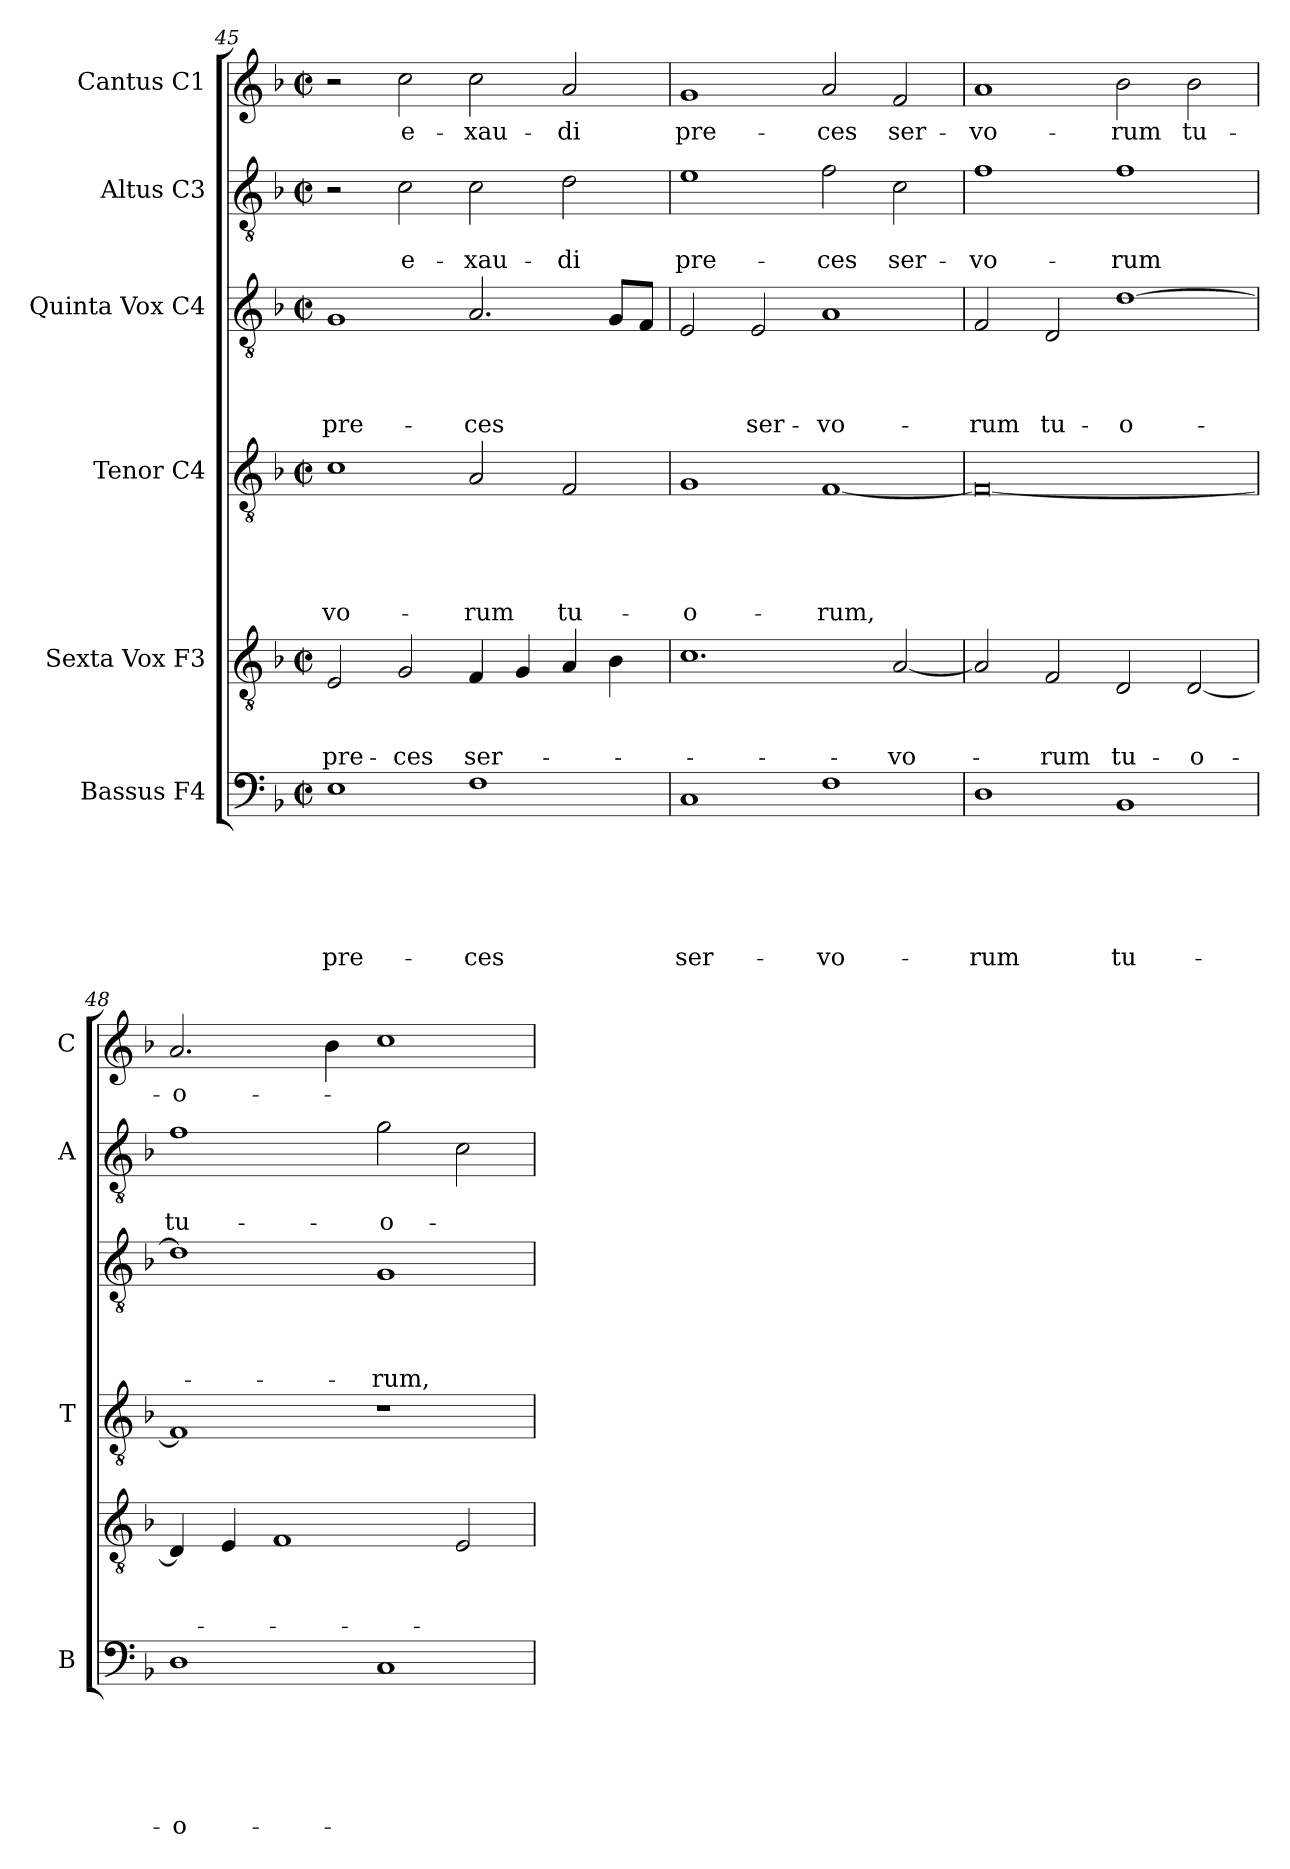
**kern	**text	**text	**text	**text	**text	**text	**kern	**text	**text	**text	**kern	**text	**text	**text	**text	**text	**kern	**text	**text	**text	**text	**kern	**text	**text	**kern	**text
*part6	*part6	*part6	*part6	*part6	*part6	*part6	*part5	*part5	*part5	*part5	*part4	*part4	*part4	*part4	*part4	*part4	*part3	*part3	*part3	*part3	*part3	*part2	*part2	*part2	*part1	*part1
*staff6	*staff6	*staff6	*staff6	*staff6	*staff6	*staff6	*staff5	*staff5	*staff5	*staff5	*staff4	*staff4	*staff4	*staff4	*staff4	*staff4	*staff3	*staff3	*staff3	*staff3	*staff3	*staff2	*staff2	*staff2	*staff1	*staff1
*I"Bassus F4	*	*	*	*	*	*	*I"Sexta Vox F3	*	*	*	*I"Tenor C4	*	*	*	*	*	*I"Quinta Vox C4	*	*	*	*	*I"Altus C3	*	*	*I"Cantus C1	*
*I'B	*	*	*	*	*	*	*	*	*	*	*I'T	*	*	*	*	*	*	*	*	*	*	*I'A	*	*	*I'C	*
*clefF4	*	*	*	*	*	*	*clefGv2	*	*	*	*clefGv2	*	*	*	*	*	*clefGv2	*	*	*	*	*clefGv2	*	*	*clefG2	*
*k[b-]	*	*	*	*	*	*	*k[b-]	*	*	*	*k[b-]	*	*	*	*	*	*k[b-]	*	*	*	*	*k[b-]	*	*	*k[b-]	*
*F:	*	*	*	*	*	*	*F:	*	*	*	*F:	*	*	*	*	*	*F:	*	*	*	*	*F:	*	*	*F:	*
*M2/2	*	*	*	*	*	*	*M2/2	*	*	*	*M2/2	*	*	*	*	*	*M2/2	*	*	*	*	*M2/2	*	*	*M2/2	*
*met(c|)	*	*	*	*	*	*	*met(c|)	*	*	*	*met(c|)	*	*	*	*	*	*met(c|)	*	*	*	*	*met(c|)	*	*	*met(c|)	*
=45	=45	=45	=45	=45	=45	=45	=45	=45	=45	=45	=45	=45	=45	=45	=45	=45	=45	=45	=45	=45	=45	=45	=45	=45	=45	=45
!	!	!	!	!	!	!LO:LY:b	!	!	!	!LO:LY:b	!	!	!	!	!	!LO:LY:b	!	!	!	!	!LO:LY:b	!	!	!	!	!
1E	.	.	.	.	.	pre-	2E/	.	.	pre-	1c	.	.	.	.	-vo-	1G	.	.	.	pre-	2r	.	.	2r	.
!	!	!	!	!	!	!	!	!	!	!LO:LY:b	!	!	!	!	!	!	!	!	!	!	!	!	!	!LO:LY:b	!	!LO:LY:b
.	.	.	.	.	.	.	2G/	.	.	-ces	.	.	.	.	.	.	.	.	.	.	.	2c\	.	e-	2cc\	e-
!	!	!	!	!	!	!LO:LY:b	!	!	!	!LO:LY:b	!	!	!	!	!	!LO:LY:b	!	!	!	!	!LO:LY:b	!	!	!LO:LY:b	!	!LO:LY:b
1F	.	.	.	.	.	-ces	4F/	.	.	ser-	2A/	.	.	.	.	-rum	2.A/	.	.	.	-ces	2c\	.	-xau-	2cc\	-xau-
.	.	.	.	.	.	.	4G/	.	.	.	.	.	.	.	.	.	.	.	.	.	.	.	.	.	.	.
!	!	!	!	!	!	!	!	!	!	!	!	!	!	!	!	!LO:LY:b	!	!	!	!	!	!	!	!LO:LY:b	!	!LO:LY:b
.	.	.	.	.	.	.	4A/	.	.	.	2F/	.	.	.	.	tu-	.	.	.	.	.	2d\	.	-di	2a/	-di
.	.	.	.	.	.	.	4B-\	.	.	.	.	.	.	.	.	.	8G/L	.	.	.	.	.	.	.	.	.
.	.	.	.	.	.	.	.	.	.	.	.	.	.	.	.	.	8F/J	.	.	.	.	.	.	.	.	.
=46	=46	=46	=46	=46	=46	=46	=46	=46	=46	=46	=46	=46	=46	=46	=46	=46	=46	=46	=46	=46	=46	=46	=46	=46	=46	=46
!	!	!	!	!	!	!LO:LY:b	!	!	!	!	!	!	!	!	!	!LO:LY:b	!	!	!	!	!	!	!	!LO:LY:b	!	!LO:LY:b
1C	.	.	.	.	.	ser-	1.c	.	.	.	1G	.	.	.	.	-o-	2E/	.	.	.	.	1e	.	pre-	1g	pre-
!	!	!	!	!	!	!	!	!	!	!	!	!	!	!	!	!	!	!	!	!	!LO:LY:b	!	!	!	!	!
.	.	.	.	.	.	.	.	.	.	.	.	.	.	.	.	.	2E/	.	.	.	ser-	.	.	.	.	.
!	!	!	!	!	!	!LO:LY:b	!	!	!	!	!	!	!	!	!	!LO:LY:b	!	!	!	!	!LO:LY:b	!	!	!LO:LY:b	!	!LO:LY:b
1F	.	.	.	.	.	-vo-	.	.	.	.	[1F	.	.	.	.	-rum,	1A	.	.	.	-vo-	2f\	.	-ces	2a/	-ces
!	!	!	!	!	!	!	!	!	!	!LO:LY:b	!	!	!	!	!	!	!	!	!	!	!	!	!	!LO:LY:b	!	!LO:LY:b
.	.	.	.	.	.	.	[2A/	.	.	-vo-	.	.	.	.	.	.	.	.	.	.	.	2c\	.	ser-	2f/	ser-
=47	=47	=47	=47	=47	=47	=47	=47	=47	=47	=47	=47	=47	=47	=47	=47	=47	=47	=47	=47	=47	=47	=47	=47	=47	=47	=47
!	!	!	!	!	!	!LO:LY:b	!	!	!	!	!	!	!	!	!	!	!	!	!	!	!LO:LY:b	!	!	!LO:LY:b	!	!LO:LY:b
1D	.	.	.	.	.	-rum	2A/]	.	.	.	0F_	.	.	.	.	.	2F/	.	.	.	-rum	1f	.	-vo-	1a	-vo-
!	!	!	!	!	!	!	!	!	!	!LO:LY:b	!	!	!	!	!	!	!	!	!	!	!LO:LY:b	!	!	!	!	!
.	.	.	.	.	.	.	2F/	.	.	-rum	.	.	.	.	.	.	2D/	.	.	.	tu-	.	.	.	.	.
!	!	!	!	!	!	!LO:LY:b	!	!	!	!LO:LY:b	!	!	!	!	!	!	!	!	!	!	!LO:LY:b	!	!	!LO:LY:b	!	!LO:LY:b
1BB-	.	.	.	.	.	tu-	2D/	.	.	tu-	.	.	.	.	.	.	[1d	.	.	.	-o-	1f	.	-rum	2b-\	-rum
!	!	!	!	!	!	!	!	!	!	!LO:LY:b	!	!	!	!	!	!	!	!	!	!	!	!	!	!	!	!LO:LY:b
.	.	.	.	.	.	.	[2D/	.	.	-o-	.	.	.	.	.	.	.	.	.	.	.	.	.	.	2b-\	tu-
=48	=48	=48	=48	=48	=48	=48	=48	=48	=48	=48	=48	=48	=48	=48	=48	=48	=48	=48	=48	=48	=48	=48	=48	=48	=48	=48
!	!	!	!	!	!	!LO:LY:b	!	!	!	!	!	!	!	!	!	!	!	!	!	!	!	!	!	!LO:LY:b	!	!LO:LY:b
1D	.	.	.	.	.	-o-	4D/]	.	.	.	1F]	.	.	.	.	.	1d]	.	.	.	.	1f	.	tu-	2.a/	-o-
.	.	.	.	.	.	.	4E/	.	.	.	.	.	.	.	.	.	.	.	.	.	.	.	.	.	.	.
.	.	.	.	.	.	.	1F	.	.	.	.	.	.	.	.	.	.	.	.	.	.	.	.	.	.	.
.	.	.	.	.	.	.	.	.	.	.	.	.	.	.	.	.	.	.	.	.	.	.	.	.	4b-\	.
!	!	!	!	!	!	!	!	!	!	!	!	!	!	!	!	!	!	!	!	!	!LO:LY:b	!	!	!LO:LY:b	!	!
1C	.	.	.	.	.	.	.	.	.	.	1r	.	.	.	.	.	1G	.	.	.	-rum,	2g\	.	-o-	1cc	.
.	.	.	.	.	.	.	2E/	.	.	.	.	.	.	.	.	.	.	.	.	.	.	2c\	.	.	.	.
=	=	=	=	=	=	=	=	=	=	=	=	=	=	=	=	=	=	=	=	=	=	=	=	=	=	=
*-	*-	*-	*-	*-	*-	*-	*-	*-	*-	*-	*-	*-	*-	*-	*-	*-	*-	*-	*-	*-	*-	*-	*-	*-	*-	*-
